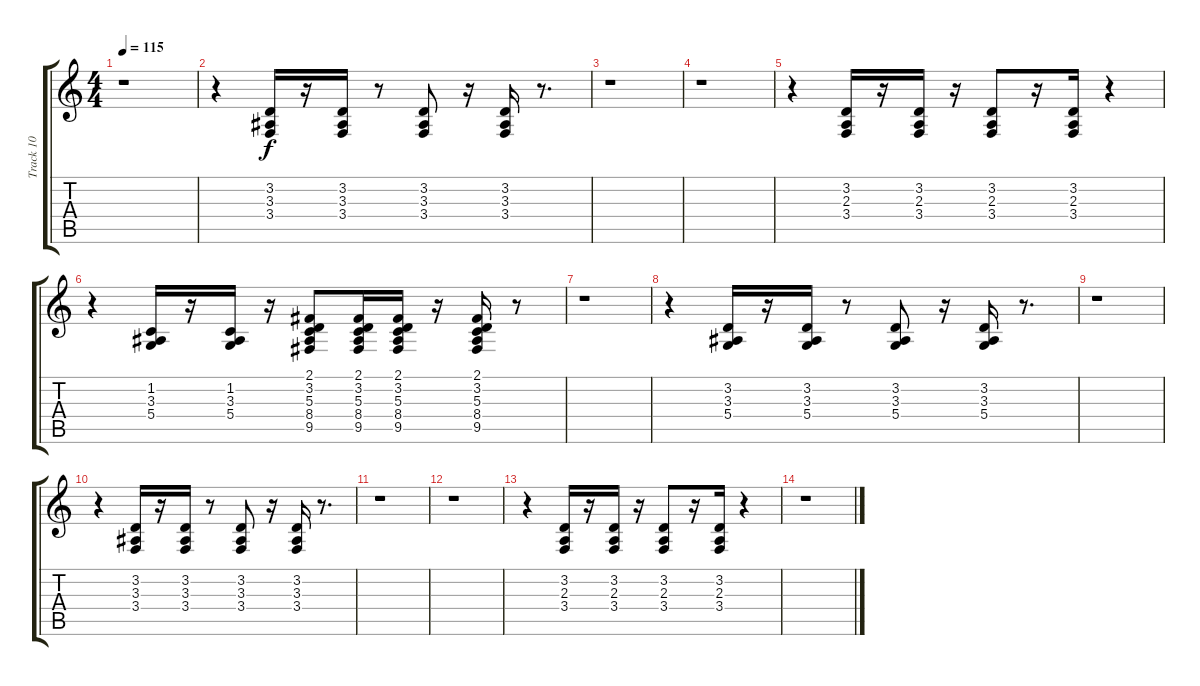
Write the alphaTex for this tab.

\track ("Track 10" "Track 10") {instrument tuba}
\staff {score tabs}
\tuning (E4 B3 G3 D3 A2 E2) {hide}
\ts (4 4)
\tempo 115
\clef g2
\ks c
r.1{dy f} |
r.4 (3.2 3.3 3.4).16 r.16 (3.2 3.3 3.4).16 r.8 (3.2 3.3 3.4).8 r.16 (3.2 3.3 3.4).16 r.8{d} |
r.1 |
r.1 |
r.4 (3.2 2.3 3.4).16 r.16 (3.2 2.3 3.4).16 r.16 (3.2 2.3 3.4).8 r.16 (3.2 2.3 3.4).16 r.4 |
r.4 (1.2 3.3 5.4).16 r.16 (1.2 3.3 5.4).16 r.16 (2.1 3.2 5.3 8.4 9.5).8 (2.1 3.2 5.3 8.4 9.5).16 (2.1 3.2 5.3 8.4 9.5).16 r.16 (2.1 3.2 5.3 8.4 9.5).16 r.8 |
r.1 |
r.4 (3.2 3.3 5.4).16 r.16 (3.2 3.3 5.4).16 r.8 (3.2 3.3 5.4).8 r.16 (3.2 3.3 5.4).16 r.8{d} |
r.1 |
r.4 (3.2 3.3 3.4).16 r.16 (3.2 3.3 3.4).16 r.8 (3.2 3.3 3.4).8 r.16 (3.2 3.3 3.4).16 r.8{d} |
r.1 |
r.1 |
r.4 (3.2 2.3 3.4).16 r.16 (3.2 2.3 3.4).16 r.16 (3.2 2.3 3.4).8 r.16 (3.2 2.3 3.4).16 r.4 |
r.1
